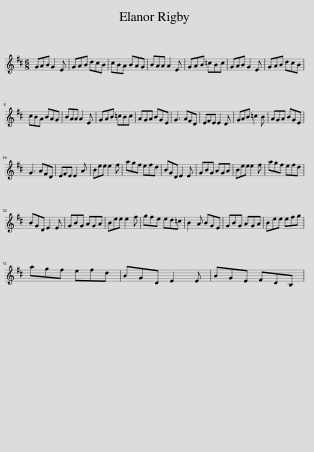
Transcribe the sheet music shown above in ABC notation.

X:1
L:1/8
M:6/8
I:linebreak $
K:D
V:1 treble
V:1
 GAB G2 E | GAB dcB | cBA BAG | BAA A2 E | GAB =cBc | %5
 GAB G2 E | GAB dcB |$ cBA BAG | BAA A2 E | GAB =cBc | %10
 AGA BGE | G3 AFD | EFE E2 D | GAB =c2 B | AGA BGE |$ %15
 G3 AFD | EFE E2 A | Bee e2 f | agf efd | BGD E2 E | %20
 GBG AGA | Bee e2 f | agf efd |$ BGD E2 E | GBG AGA | %25
 Bee e2 f | gfe ed=c | B2 A BGE | GBG AGA | Bee efg |$ %30
 agf efd | BGD E2 E | BGE FDB, | %33
